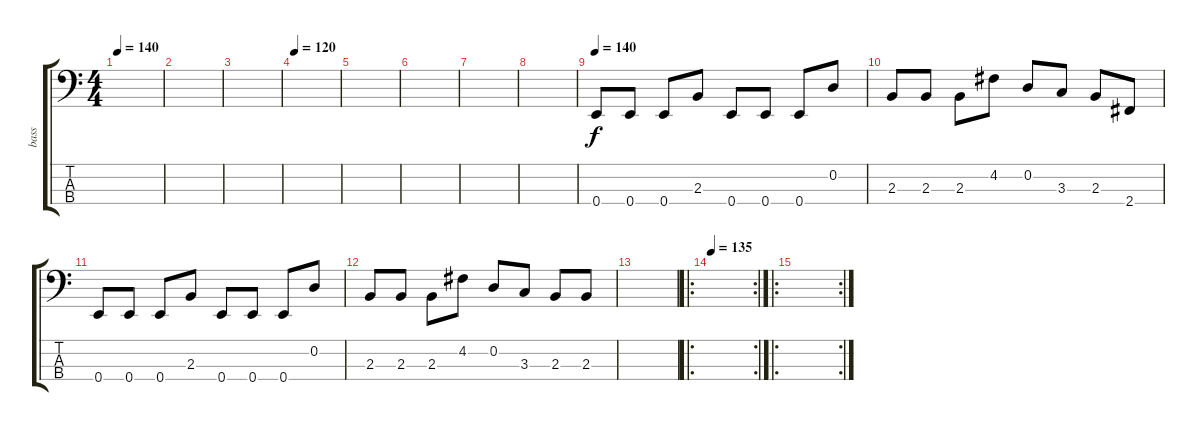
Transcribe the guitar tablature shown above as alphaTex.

\track ("bass" "bass") {instrument electricbassfinger}
\staff {score tabs}
\tuning (G2 D2 A1 E1) {hide}
\ts (4 4)
\tempo 140
\clef f4
\ks c
|
|
|
\tempo 120
|
|
|
|
|
\tempo 140
0.4.8 0.4.8 0.4.8 2.3.8 0.4.8 0.4.8 0.4.8 0.2.8 |
2.3.8 2.3.8 2.3.8 4.2.8 0.2.8 3.3.8 2.3.8 2.4.8 |
0.4.8 0.4.8 0.4.8 2.3.8 0.4.8 0.4.8 0.4.8 0.2.8 |
2.3.8 2.3.8 2.3.8 4.2.8 0.2.8 3.3.8 2.3.8 2.3.8 |
|
\ro
\rc 2
\tempo 135
|
\ro
\rc 2
